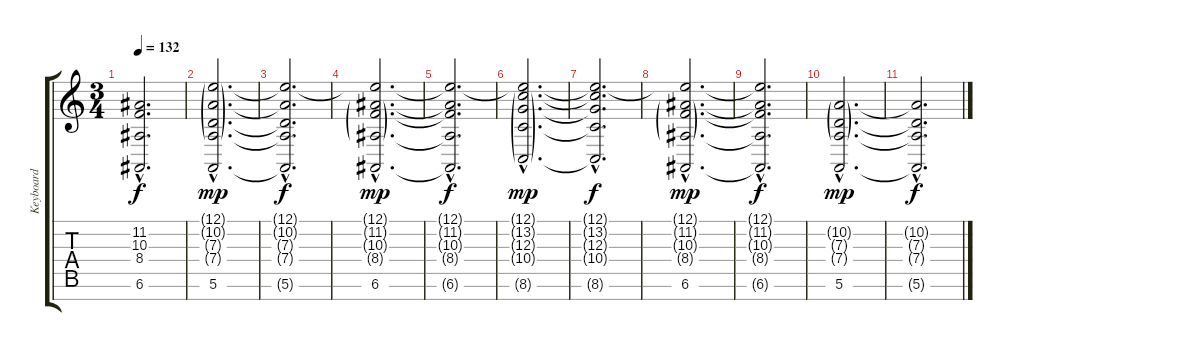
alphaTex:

\track ("Keyboard" "Keyboard") {instrument stringensemble1}
\staff {score tabs}
\tuning (E4 B3 G3 D3 A2 E2 B1) {hide}
\ts (3 4)
\tempo 132
\clef g2
\ks c
(11.2{hac t} 10.3{hac t} 8.4{hac t} 6.6{hac t}).2{d dy f} |
(12.1{g hac} 10.2{g hac} 7.3{g hac} 7.4{g hac} 5.6{hac}).2{d dy mp} |
(12.1{hac t} 10.2{hac t} 7.3{hac t} 7.4{hac t} 5.6{hac t}).2{d dy f} |
(12.1{hac t} 11.2{g hac} 10.3{g hac} 8.4{g hac} 6.6{hac}).2{d dy mp} |
(12.1{hac t} 11.2{hac t} 10.3{hac t} 8.4{hac t} 6.6{hac t}).2{d dy f} |
(12.1{hac t} 13.2{g hac} 12.3{g hac} 10.4{g hac} 8.6{g hac}).2{d dy mp} |
(12.1{hac t} 13.2{hac t} 12.3{hac t} 10.4{hac t} 8.6{hac t}).2{d dy f} |
(12.1{hac t} 11.2{g hac} 10.3{g hac} 8.4{g hac} 6.6{hac}).2{d dy mp} |
(12.1{hac t} 11.2{hac t} 10.3{hac t} 8.4{hac t} 6.6{hac t}).2{d dy f} |
(10.2{g hac} 7.3{g hac} 7.4{g hac} 5.6{hac}).2{d dy mp volume 0} |
(10.2{hac t} 7.3{hac t} 7.4{hac t} 5.6{hac t}).2{d dy f}
